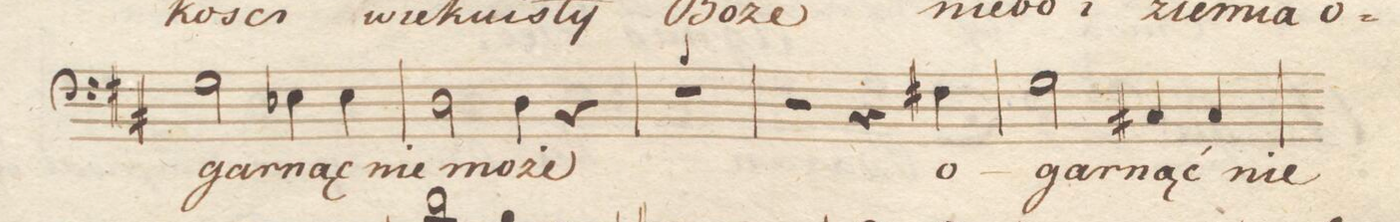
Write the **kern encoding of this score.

**kern	**text	**dynam
*I"Basso.	*	*
*clefF4	*	*
*k[f#c#]	*	*
*met(c|)	*	*
*M2/2	*	*
2G\	-gar-	.
4E-X\	-nąc	.
4E-\	nie	.
=57	=57	=57
2D\	mo-	.
4D\	-że	.
4r	.	.
=58	=58	=58
1r	.	.
=59	=59	=59
2r	.	.
4r	.	.
4F#X\	o-	.
=60	=60	=60
2G\	-gar-	.
4C#X/	-nąć	.
4C#/	nie	.
=61	=61	=61
*-	*-	*-
